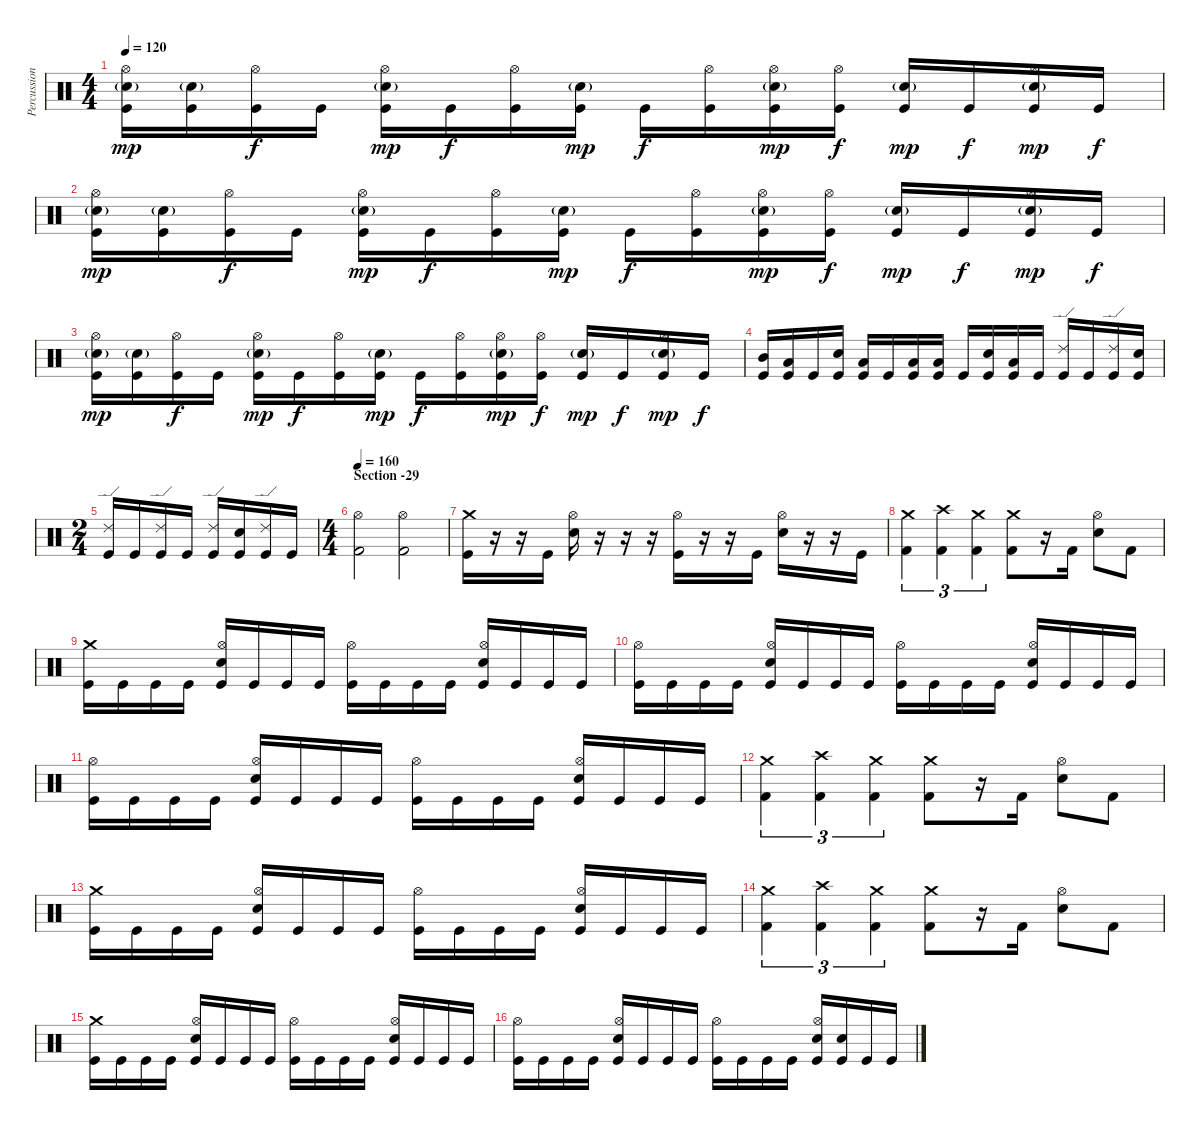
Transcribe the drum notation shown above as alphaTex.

\track ("Percussion" "Percussion") {instrument percussion}
\staff {score}
\articulation defaults
\ts (4 4)
\tempo 120
\clef neutral
\ks c
("Snare (hit) 2"{g} "Hi-Hat (open)" "Kick (hit)").16{dy mp} ("Snare (hit) 2"{g} "Kick (hit)").16 ("Hi-Hat (open)" "Kick (hit)").16{dy f} "Kick (hit)".16 ("Snare (hit) 2"{g} "Hi-Hat (open)" "Kick (hit)").16{dy mp} "Kick (hit)".16{dy f} ("Hi-Hat (open)" "Kick (hit)").16 ("Snare (hit) 2"{g} "Kick (hit)").16{dy mp} "Kick (hit)".16{dy f} ("Hi-Hat (open)" "Kick (hit)").16 ("Snare (hit) 2"{g} "Hi-Hat (open)" "Kick (hit)").16{dy mp} ("Hi-Hat (open)" "Kick (hit)").16{dy f} ("Snare (hit) 2"{g} "Kick (hit)").16{dy mp} "Kick (hit)".16{dy f} ("Snare (hit) 2"{g} "Hi-Hat (open)" "Kick (hit)").16{dy mp} "Kick (hit)".16{dy f} |
("Snare (hit) 2"{g} "Hi-Hat (open)" "Kick (hit)").16{dy mp} ("Snare (hit) 2"{g} "Kick (hit)").16 ("Hi-Hat (open)" "Kick (hit)").16{dy f} "Kick (hit)".16 ("Snare (hit) 2"{g} "Hi-Hat (open)" "Kick (hit)").16{dy mp} "Kick (hit)".16{dy f} ("Hi-Hat (open)" "Kick (hit)").16 ("Snare (hit) 2"{g} "Kick (hit)").16{dy mp} "Kick (hit)".16{dy f} ("Hi-Hat (open)" "Kick (hit)").16 ("Snare (hit) 2"{g} "Hi-Hat (open)" "Kick (hit)").16{dy mp} ("Hi-Hat (open)" "Kick (hit)").16{dy f} ("Snare (hit) 2"{g} "Kick (hit)").16{dy mp} "Kick (hit)".16{dy f} ("Snare (hit) 2"{g} "Hi-Hat (open)" "Kick (hit)").16{dy mp} "Kick (hit)".16{dy f} |
("Snare (hit) 2"{g} "Hi-Hat (open)" "Kick (hit)").16{dy mp} ("Snare (hit) 2"{g} "Kick (hit)").16 ("Hi-Hat (open)" "Kick (hit)").16{dy f} "Kick (hit)".16 ("Snare (hit) 2"{g} "Hi-Hat (open)" "Kick (hit)").16{dy mp} "Kick (hit)".16{dy f} ("Hi-Hat (open)" "Kick (hit)").16 ("Snare (hit) 2"{g} "Kick (hit)").16{dy mp} "Kick (hit)".16{dy f} ("Hi-Hat (open)" "Kick (hit)").16 ("Snare (hit) 2"{g} "Hi-Hat (open)" "Kick (hit)").16{dy mp} ("Hi-Hat (open)" "Kick (hit)").16{dy f} ("Snare (hit) 2"{g} "Kick (hit)").16{dy mp} "Kick (hit)".16{dy f} ("Snare (hit) 2"{g} "Hi-Hat (open)" "Kick (hit)").16{dy mp} "Kick (hit)".16{dy f} |
("Mid Tom (hit)" "Kick (hit)").16 ("Low Tom (hit)" "Kick (hit)").16 "Kick (hit)".16 ("Snare (hit) 2" "Kick (hit)").16 ("Low Floor Tom (hit)" "Kick (hit)").16 "Kick (hit)".16 ("Low Tom (hit)" "Kick (hit)").16 ("Low Tom (hit)" "Kick (hit)").16 "Kick (hit)".16 ("Snare (hit) 2" "Kick (hit)").16 ("Low Floor Tom (hit)" "Kick (hit)").16 "Kick (hit)".16 ("Ride (edge) 2" "Kick (hit)").16 "Kick (hit)".16 ("Ride (edge) 2" "Kick (hit)").16 ("Snare (hit) 2" "Kick (hit)").16 |
\ts (2 4)
("Ride (edge) 2" "Kick (hit)").16 "Kick (hit)".16 ("Ride (edge) 2" "Kick (hit)").16 "Kick (hit)".16 ("Ride (edge) 2" "Kick (hit)").16 ("Snare (hit) 2" "Kick (hit)").16 ("Ride (edge) 2" "Kick (hit)").16 "Kick (hit)".16 |
\ts (4 4)
\section ("" "Section -29")
\tempo 160
("Hi-Hat (open)" "Kick (hit) 2").2 ("Hi-Hat (open)" "Kick (hit) 2").2 |
("Crash medium (hit)" "Kick (hit)").16 r.16 r.16 "Kick (hit)".16 ("Snare (hit) 2" "Hi-Hat (open)").16 r.16 r.16 r.16 ("Hi-Hat (open)" "Kick (hit)").16 r.16 r.16 "Kick (hit)".16 ("Snare (hit) 2" "Hi-Hat (open)").16 r.16 r.16 "Kick (hit)".16 |
("Crash medium (hit)" "Kick (hit) 2").4{tu (3 2)} ("Crash high (hit)" "Kick (hit) 2").4{tu (3 2)} ("Crash medium (hit)" "Kick (hit) 2").4{tu (3 2)} ("Crash medium (hit)" "Kick (hit) 2").8 r.16 "Kick (hit) 2".16 ("Snare (hit) 2" "Hi-Hat (open)").8 "Kick (hit) 2".8 |
("Crash medium (hit)" "Kick (hit)").16 "Kick (hit)".16 "Kick (hit)".16 "Kick (hit)".16 ("Snare (hit) 2" "Hi-Hat (open)" "Kick (hit)").16 "Kick (hit)".16 "Kick (hit)".16 "Kick (hit)".16 ("Hi-Hat (open)" "Kick (hit)").16 "Kick (hit)".16 "Kick (hit)".16 "Kick (hit)".16 ("Snare (hit) 2" "Hi-Hat (open)" "Kick (hit)").16 "Kick (hit)".16 "Kick (hit)".16 "Kick (hit)".16 |
("Hi-Hat (open)" "Kick (hit)").16 "Kick (hit)".16 "Kick (hit)".16 "Kick (hit)".16 ("Snare (hit) 2" "Hi-Hat (open)" "Kick (hit)").16 "Kick (hit)".16 "Kick (hit)".16 "Kick (hit)".16 ("Hi-Hat (open)" "Kick (hit)").16 "Kick (hit)".16 "Kick (hit)".16 "Kick (hit)".16 ("Snare (hit) 2" "Hi-Hat (open)" "Kick (hit)").16 "Kick (hit)".16 "Kick (hit)".16 "Kick (hit)".16 |
("Hi-Hat (open)" "Kick (hit)").16 "Kick (hit)".16 "Kick (hit)".16 "Kick (hit)".16 ("Snare (hit) 2" "Hi-Hat (open)" "Kick (hit)").16 "Kick (hit)".16 "Kick (hit)".16 "Kick (hit)".16 ("Hi-Hat (open)" "Kick (hit)").16 "Kick (hit)".16 "Kick (hit)".16 "Kick (hit)".16 ("Snare (hit) 2" "Hi-Hat (open)" "Kick (hit)").16 "Kick (hit)".16 "Kick (hit)".16 "Kick (hit)".16 |
("Crash medium (hit)" "Kick (hit) 2").4{tu (3 2)} ("Crash high (hit)" "Kick (hit) 2").4{tu (3 2)} ("Crash medium (hit)" "Kick (hit) 2").4{tu (3 2)} ("Crash medium (hit)" "Kick (hit) 2").8 r.16 "Kick (hit) 2".16 ("Snare (hit) 2" "Hi-Hat (open)").8 "Kick (hit) 2".8 |
("Crash medium (hit)" "Kick (hit)").16 "Kick (hit)".16 "Kick (hit)".16 "Kick (hit)".16 ("Snare (hit) 2" "Hi-Hat (open)" "Kick (hit)").16 "Kick (hit)".16 "Kick (hit)".16 "Kick (hit)".16 ("Hi-Hat (open)" "Kick (hit)").16 "Kick (hit)".16 "Kick (hit)".16 "Kick (hit)".16 ("Snare (hit) 2" "Hi-Hat (open)" "Kick (hit)").16 "Kick (hit)".16 "Kick (hit)".16 "Kick (hit)".16 |
("Crash medium (hit)" "Kick (hit) 2").4{tu (3 2)} ("Crash high (hit)" "Kick (hit) 2").4{tu (3 2)} ("Crash medium (hit)" "Kick (hit) 2").4{tu (3 2)} ("Crash medium (hit)" "Kick (hit) 2").8 r.16 "Kick (hit) 2".16 ("Snare (hit) 2" "Hi-Hat (open)").8 "Kick (hit) 2".8 |
("Crash medium (hit)" "Kick (hit)").16 "Kick (hit)".16 "Kick (hit)".16 "Kick (hit)".16 ("Snare (hit) 2" "Hi-Hat (open)" "Kick (hit)").16 "Kick (hit)".16 "Kick (hit)".16 "Kick (hit)".16 ("Hi-Hat (open)" "Kick (hit)").16 "Kick (hit)".16 "Kick (hit)".16 "Kick (hit)".16 ("Snare (hit) 2" "Hi-Hat (open)" "Kick (hit)").16 "Kick (hit)".16 "Kick (hit)".16 "Kick (hit)".16 |
("Hi-Hat (open)" "Kick (hit)").16 "Kick (hit)".16 "Kick (hit)".16 "Kick (hit)".16 ("Snare (hit) 2" "Hi-Hat (open)" "Kick (hit)").16 "Kick (hit)".16 "Kick (hit)".16 "Kick (hit)".16 ("Hi-Hat (open)" "Kick (hit)").16 "Kick (hit)".16 "Kick (hit)".16 "Kick (hit)".16 ("Snare (hit) 2" "Hi-Hat (open)" "Kick (hit)").16 ("Snare (hit) 2" "Kick (hit)").16 "Kick (hit)".16 "Kick (hit)".16
